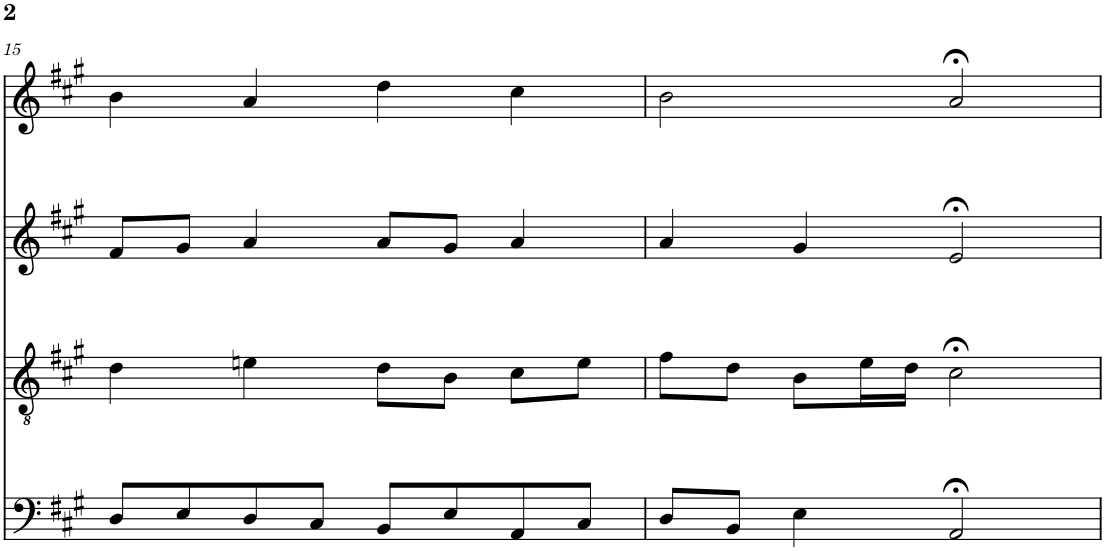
**kern	**kern	**kern	**kern
*part4	*part3	*part2	*part1
*staff4	*staff3	*staff2	*staff1
*I"bass	*I"tenor	*I"alto	*I"soprn
!!LO:PB:g=z
*clefF4	*clefGv2	*clefG2	*clefG2
*k[f#c#g#]	*k[f#c#g#]	*k[f#c#g#]	*k[f#c#g#]
*A:	*A:	*A:	*A:
*M4/4	*M4/4	*M4/4	*M4/4
=15	=15	=15	=15
8D/L	4d\	8f#/L	4b\
8E/	.	8g#/J	.
8D/	4en\	4a/	4a/
8C#/J	.	.	.
8BB/L	8d\L	8a/L	4dd\
8E/	8B\J	8g#/J	.
8AA/	8c#\L	4a/	4cc#\
8C#/J	8e\J	.	.
=16	=16	=16	=16
8D/L	8f#\L	4a/	2b\
8BB/J	8d\J	.	.
4E\	8B\L	4g#/	.
.	16e\L	.	.
.	16d\JJ	.	.
2AA;</	2c#;<\	2e;</	2a;</
=	=	=	=
*-	*-	*-	*-
